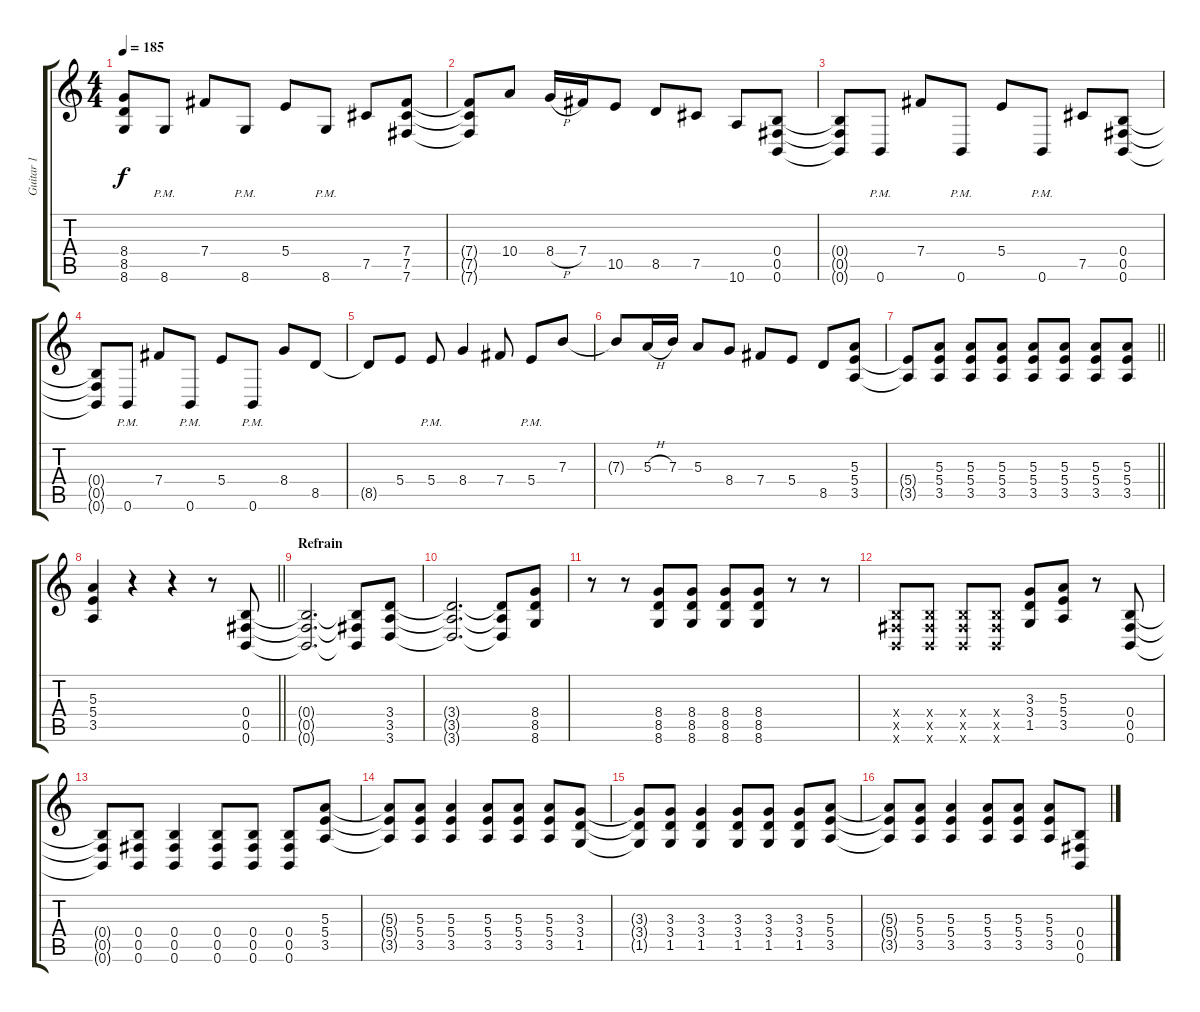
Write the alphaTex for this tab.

\track ("Guitar 1" "Guitar 1") {instrument distortionguitar}
\staff {score tabs}
\tuning (Db4 Ab3 E3 B2 Gb2 B1) {hide}
\ts (4 4)
\tempo 185
\clef g2
\ks c
(8.4{t} 8.5{t} 8.6{t}).8{dy f} 8.6{pm}.8 7.4.8 8.6{pm}.8 5.4.8 8.6{pm}.8 7.5.8 (7.4 7.5 7.6).8 |
(7.4{t} 7.5{t} 7.6{t}).8 10.4.8 8.4{h}.16 7.4.16 10.5.8 8.5.8 7.5.8 10.6.8 (0.4 0.5 0.6).8 |
(0.4{t} 0.5{t} 0.6{t}).8 0.6{pm}.8 7.4.8 0.6{pm}.8 5.4.8 0.6{pm}.8 7.5.8 (0.4 0.5 0.6).8 |
(0.4{t} 0.5{t} 0.6{t}).8 0.6{pm}.8 7.4.8 0.6{pm}.8 5.4.8 0.6{pm}.8 8.4.8 8.5.8 |
8.5{t}.8 5.4.8 5.4{pm}.8 8.4.4 7.4.8 5.4{pm}.8 7.3.8 |
7.3{t}.8 5.3{h}.16 7.3.16 5.3.8 8.4.8 7.4.8 5.4.8 8.5.8 (5.3 5.4 3.5).8 |
\barLineRight lightlight
(5.4{t} 3.5{t}).8 (5.3 5.4 3.5).8 (5.3 5.4 3.5).8 (5.3 5.4 3.5).8 (5.3 5.4 3.5).8 (5.3 5.4 3.5).8 (5.3 5.4 3.5).8 (5.3 5.4 3.5).8 |
\barLineRight lightlight
(5.3 5.4 3.5).4 r.4 r.4 r.8 (0.4 0.5 0.6).8 |
\section ("" "Refrain")
(0.4{t} 0.5{t} 0.6{t}).2{d} (0.4{t} 0.5{t} 0.6{t}).8 (3.4 3.5 3.6).8 |
(3.4{t} 3.5{t} 3.6{t}).2{d} (3.4{t} 3.5{t} 3.6{t}).8 (8.4 8.5 8.6).8 |
r.8 r.8 (8.4 8.5 8.6).8 (8.4 8.5 8.6).8 (8.4 8.5 8.6).8 (8.4 8.5 8.6).8 r.8 r.8 |
(0.4{x} 0.5{x} 0.6{x}).8 (0.4{x} 0.5{x} 0.6{x}).8 (0.4{x} 0.5{x} 0.6{x}).8 (0.4{x} 0.5{x} 0.6{x}).8 (3.3 3.4 1.5).8 (5.3 5.4 3.5).8 r.8 (0.4 0.5 0.6).8 |
(0.4{t} 0.5{t} 0.6{t}).8 (0.4 0.5 0.6).8 (0.4 0.5 0.6).4 (0.4 0.5 0.6).8 (0.4 0.5 0.6).8 (0.4 0.5 0.6).8 (5.3 5.4 3.5).8 |
(5.3{t} 5.4{t} 3.5{t}).8 (5.3 5.4 3.5).8 (5.3 5.4 3.5).4 (5.3 5.4 3.5).8 (5.3 5.4 3.5).8 (5.3 5.4 3.5).8 (3.3 3.4 1.5).8 |
(3.3{t} 3.4{t} 1.5{t}).8 (3.3 3.4 1.5).8 (3.3 3.4 1.5).4 (3.3 3.4 1.5).8 (3.3 3.4 1.5).8 (3.3 3.4 1.5).8 (5.3 5.4 3.5).8 |
(5.3{t} 5.4{t} 3.5{t}).8 (5.3 5.4 3.5).8 (5.3 5.4 3.5).4 (5.3 5.4 3.5).8 (5.3 5.4 3.5).8 (5.3 5.4 3.5).8 (0.4 0.5 0.6).8
